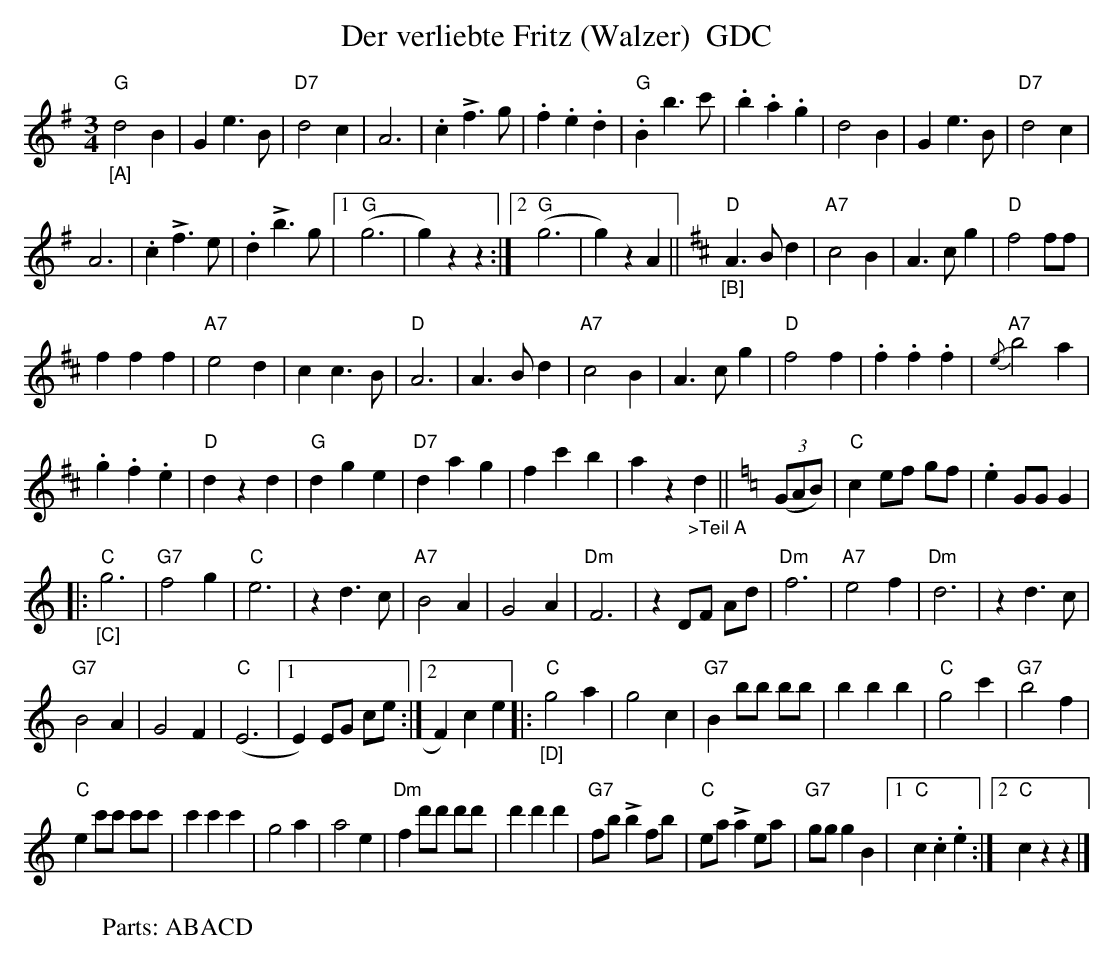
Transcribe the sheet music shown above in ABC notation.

X:1
T:  Der verliebte Fritz (Walzer)  GDC
W: Parts: ABACD
M:3/4
L:1/4
K:G %%MIDI gchordon
"G""_[A]"d2B | Ge>B | "D7"d2c |  A3 | .c !>!f>g | .f.e.d | "G".Bb>c' | .b.a.g | d2B | Ge>B | "D7"d2c |
A3 | .c!>!f>e | .d!>!b>g |1 "G"(g3 | g)zz :|2 "G"(g3 | g)zA || [K:D] "_[B]""D"A>Bd | "A7"c2B | A>cg | "D"f2f/f/ |
fff | "A7"e2d | cc>B | "D"A3 | A>Bd | "A7"c2B | A>cg | "D"f2f | .f.f.f | {/e}"A7"b2a |
.g.f.e | "D"dzd | "G"dge | "D7"dag | fc'b | az"_>Teil A"d || [K:C] ((3G/A/B/) | "C"c e/f/ g/f/ | .eG/G/G |
|:"C""_[C]"g3 | "G7"f2g | "C"e3 | zd>c | "A7"B2A | G2A | "Dm"F3 | z D/F/ A/d/ | "Dm"f3 | "A7"e2f | "Dm"d3 | zd>c |
"G7"B2A | G2F | ("C"E3 |1 E) E/G/ c/e/ :|2 F)ce |: "_[D]""C"g2a | g2c | "G7"B b/b/ b/b/ | bbb | "C"g2c' | "G7"b2f |
"C"e c'/c'/ c'/c'/ | c'c'c' | g2a | a2e | "Dm"f d'/d'/ d'/d'/ | d'd'd' | "G7"f/b/ !>!b f/b/ | "C"e/a/!>!a e/a/ | "G7"g/g/gB |1 "C"c.c.e :|2  "C"czz |]
